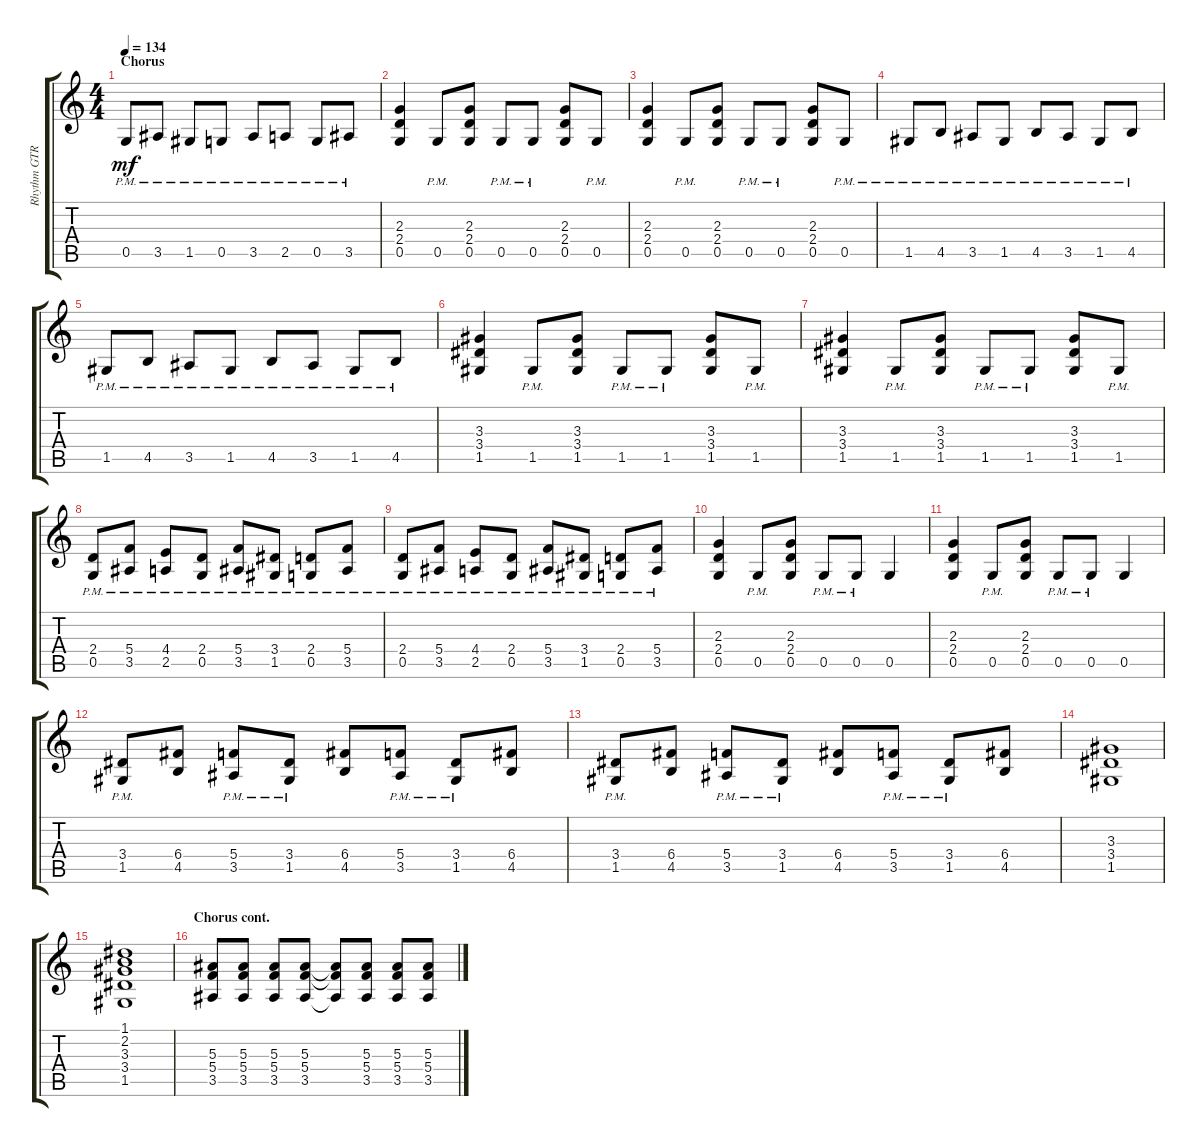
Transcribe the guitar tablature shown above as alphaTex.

\track ("Rhythm GTR 2" "Rhythm GTR") {instrument distortionguitar}
\staff {score tabs}
\tuning (D4 A3 F3 C3 G2 C2) {hide}
\ts (4 4)
\section ("" "Chorus")
\tempo 134
\clef g2
\ks aminor
0.5{pm}.8{dy mf} 3.5{pm}.8 1.5{pm}.8 0.5{pm}.8 3.5{pm}.8 2.5{pm}.8 0.5{pm}.8 3.5{pm}.8 |
(2.3 2.4 0.5).4 0.5{pm}.8 (2.3 2.4 0.5).8 0.5{pm}.8 0.5{pm}.8 (2.3 2.4 0.5).8 0.5{pm}.8 |
(2.3 2.4 0.5).4 0.5{pm}.8 (2.3 2.4 0.5).8 0.5{pm}.8 0.5{pm}.8 (2.3 2.4 0.5).8 0.5{pm}.8 |
1.5{pm}.8 4.5{pm}.8 3.5{pm}.8 1.5{pm}.8 4.5{pm}.8 3.5{pm}.8 1.5{pm}.8 4.5{pm}.8 |
1.5{pm}.8 4.5{pm}.8 3.5{pm}.8 1.5{pm}.8 4.5{pm}.8 3.5{pm}.8 1.5{pm}.8 4.5{pm}.8 |
(3.3 3.4 1.5).4 1.5{pm}.8 (3.3 3.4 1.5).8 1.5{pm}.8 1.5{pm}.8 (3.3 3.4 1.5).8 1.5{pm}.8 |
(3.3 3.4 1.5).4 1.5{pm}.8 (3.3 3.4 1.5).8 1.5{pm}.8 1.5{pm}.8 (3.3 3.4 1.5).8 1.5{pm}.8 |
(2.4{pm} 0.5{pm}).8 (5.4{pm} 3.5{pm}).8 (4.4{pm} 2.5{pm}).8 (2.4{pm} 0.5{pm}).8 (5.4{pm} 3.5{pm}).8 (3.4{pm} 1.5{pm}).8 (2.4{pm} 0.5{pm}).8 (5.4{pm} 3.5{pm}).8 |
(2.4{pm} 0.5{pm}).8 (5.4{pm} 3.5{pm}).8 (4.4{pm} 2.5{pm}).8 (2.4{pm} 0.5{pm}).8 (5.4{pm} 3.5{pm}).8 (3.4{pm} 1.5{pm}).8 (2.4{pm} 0.5{pm}).8 (5.4{pm} 3.5{pm}).8 |
(2.3 2.4 0.5).4 0.5{pm}.8 (2.3 2.4 0.5).8 0.5{pm}.8 0.5{pm}.8 0.5.4 |
(2.3 2.4 0.5).4 0.5{pm}.8 (2.3 2.4 0.5).8 0.5{pm}.8 0.5{pm}.8 0.5.4 |
(3.4{pm} 1.5{pm}).8 (6.4 4.5).8 (5.4{pm} 3.5{pm}).8 (3.4{pm} 1.5{pm}).8 (6.4 4.5).8 (5.4{pm} 3.5{pm}).8 (3.4{pm} 1.5{pm}).8 (6.4 4.5).8 |
(3.4{pm} 1.5{pm}).8 (6.4 4.5).8 (5.4{pm} 3.5{pm}).8 (3.4{pm} 1.5{pm}).8 (6.4 4.5).8 (5.4{pm} 3.5{pm}).8 (3.4{pm} 1.5{pm}).8 (6.4 4.5).8 |
(3.3 3.4 1.5).1 |
(1.1 2.2 3.3 3.4 1.5).1 |
\section ("" "Chorus cont.")
(5.3 5.4 3.5).8 (5.3 5.4 3.5).8 (5.3 5.4 3.5).8 (5.3 5.4 3.5).8 (5.3{t} 5.4{t} 3.5{t}).8 (5.3 5.4 3.5).8 (5.3 5.4 3.5).8 (5.3 5.4 3.5).8
